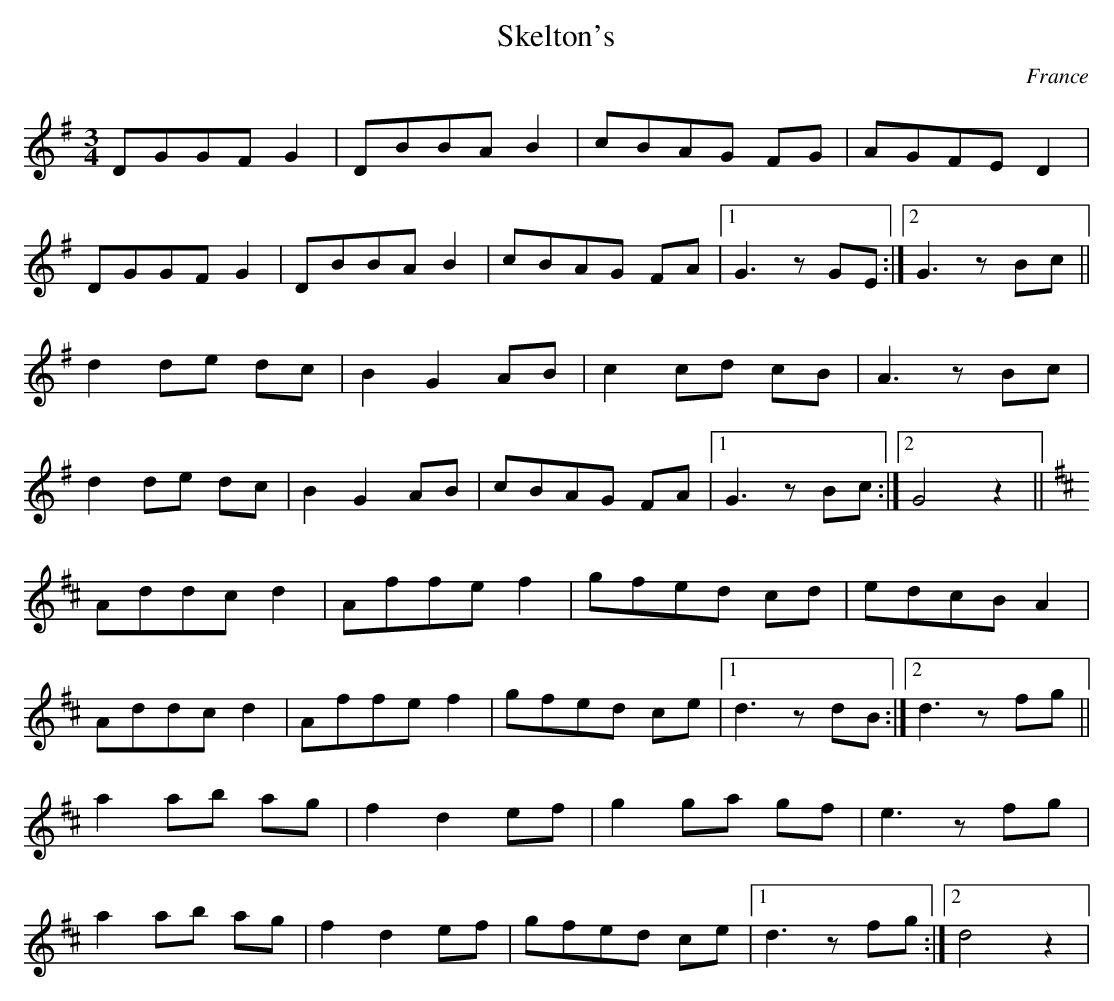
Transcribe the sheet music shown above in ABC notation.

X:1
T: Skelton's
L:1/8
M:3/4
O:France
K:G major
DGGF G2|DBBA B2|cBAG FG|AGFE D2|
DGGF G2|DBBA B2|cBAG FA|1 G3z GE:|2 G3z Bc||
d2de dc|B2G2 AB|c2cd cB|A3z Bc|
d2de dc|B2G2 AB|cBAG FA|1 G3z Bc:|2 G4z2||
K:Dmaj
Addc d2|Affe f2|gfed cd|edcB A2|
Addc d2|Affe f2|gfed ce|1 d3z dB:|2 d3z fg||
a2ab ag|f2d2 ef|g2ga gf|e3z fg|
a2ab ag|f2d2 ef|gfed ce|1 d3z fg:|2 d4 z2|
